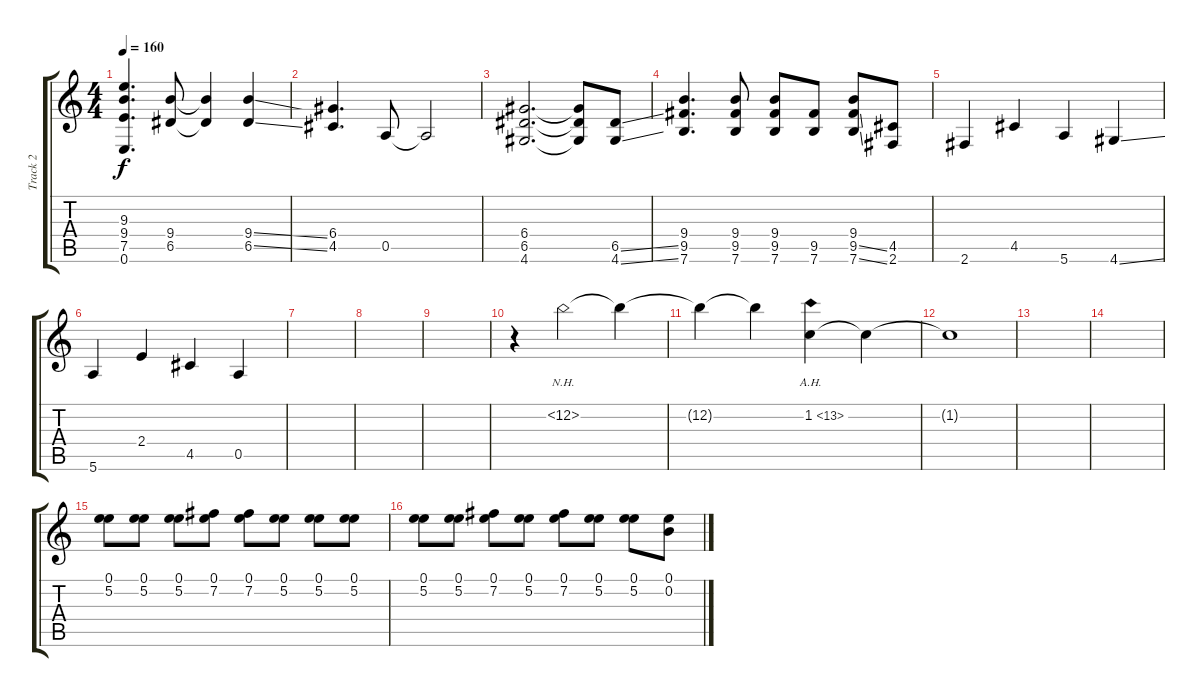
\track ("Track 2" "Track 2") {instrument overdrivenguitar}
\staff {score tabs}
\tuning (E4 B3 G3 D3 A2 E2) {hide}
\ts (4 4)
\tempo 160
\clef g2
\ks c
(9.3 9.4 7.5 0.6).4{d dy f} (9.4 6.5).8 (9.4{t} 6.5{t}).4 (9.4{ss} 6.5{ss}).4 |
(6.4 4.5).4{d} 0.5.8 0.5{t}.2 |
(6.4 6.5 4.6).2{d} (6.4{t} 6.5{t} 4.6{t}).8 (6.5{ss} 4.6{ss}).8 |
(9.4 9.5 7.6).4{d} (9.4 9.5 7.6).8 (9.4 9.5 7.6).8 (9.5 7.6).8 (9.4 9.5{ss} 7.6{ss}).8 (4.5 2.6).8 |
2.6.4 4.5.4 5.6.4 4.6{ss}.4 |
5.6.4 2.4.4 4.5.4 0.5.4 |
|
|
|
r.4 12.2{nh}.2 12.2{t}.4 |
12.2{t}.4 12.2{t}.4 1.2{ah 12}.4 1.2{t}.4 |
1.2{t}.1 |
|
|
(0.1 5.2).8 (0.1 5.2).8 (0.1 5.2).8 (0.1 7.2).8 (0.1 7.2).8 (0.1 5.2).8 (0.1 5.2).8 (0.1 5.2).8 |
(0.1 5.2).8 (0.1 5.2).8 (0.1 7.2).8 (0.1 5.2).8 (0.1 7.2).8 (0.1 5.2).8 (0.1 5.2).8 (0.1 0.2).8
